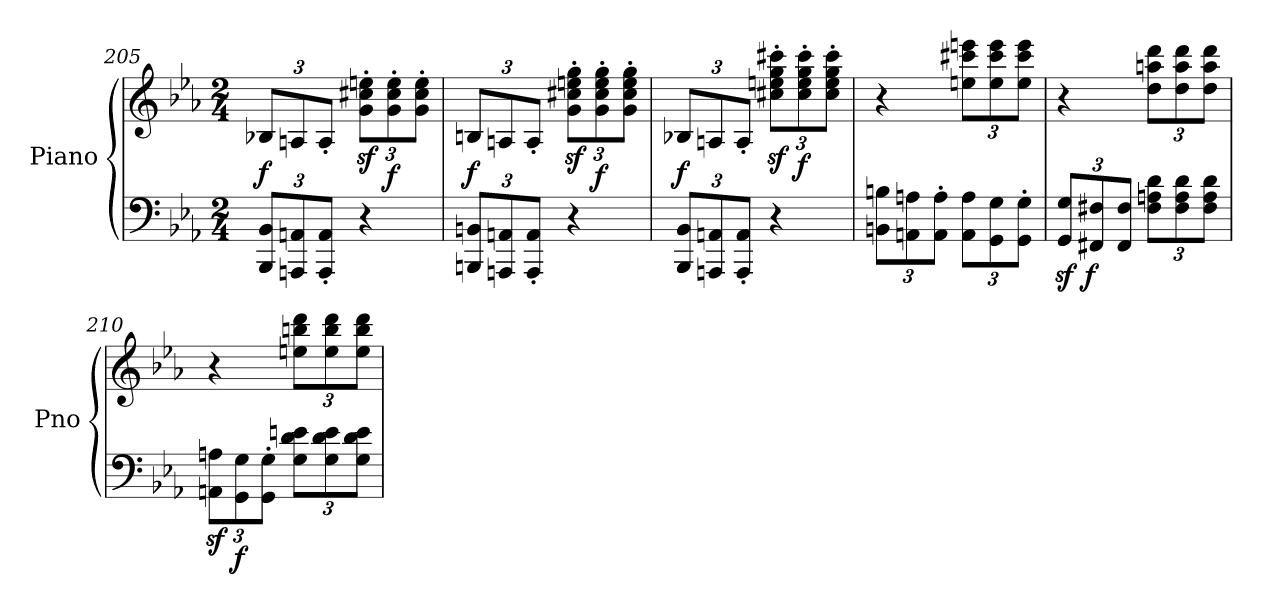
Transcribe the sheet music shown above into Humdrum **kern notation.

**kern	**kern	**dynam
*part1	*part1	*part1
*staff2	*staff1	*staff1/2
*I"Piano	*	*
*I'Pno	*	*
*clefF4	*clefG2	*
*k[b-e-a-]	*k[b-e-a-]	*
*M2/4	*M2/4	*
*Xbrackettup	*Xbrackettup	*
=205	=205	=205
!	!	!LO:DY:b
12BBB-/ 12BB-/L	12B-X/L	f
12AAAn/ 12AAn/	12An/	.
12AAA/' 12AA/'J	12A'/J	.
4r	12g\z<' 12cc#X\z<' 12een\z<'L	.
!	!	!LO:DY:b
.	12g\' 12cc#\' 12ee\'	f
.	12g\' 12cc#\' 12ee\'J	.
=206	=206	=206
!	!	!LO:DY:b
12BBBn/ 12BBn/L	12Bn/L	f
12AAAn/ 12AAn/	12An/	.
12AAA/' 12AA/'J	12A'/J	.
4r	12g\z<' 12cc#X\z<' 12een\z<' 12gg\z<'L	.
!	!	!LO:DY:b
.	12g\' 12cc#\' 12ee\' 12gg\'	f
.	12g\' 12cc#\' 12ee\' 12gg\'J	.
=207	=207	=207
!	!	!LO:DY:b
12BBB-/ 12BB-/L	12B-X/L	f
12AAAn/ 12AAn/	12An/	.
12AAA/' 12AA/'J	12A'/J	.
4r	12cc#X\z<' 12een\z<' 12gg\z<' 12ccc#X\z<'L	.
!	!	!LO:DY:b
.	12cc#\' 12ee\' 12gg\' 12ccc#\'	f
.	12cc#\' 12ee\' 12gg\' 12ccc#\'J	.
!!LO:LB:g=z
=208	=208	=208
12BBn\ 12Bn\L	4r	.
12AAn\ 12An\	.	.
12AA\' 12A\'J	.	.
12AA\ 12A\L	12een\ 12ccc#X\ 12eeen\L	.
12GG\ 12G\	12ee\ 12ccc#\ 12eee\	.
12GG\' 12G\'J	12ee\ 12ccc#\ 12eee\J	.
=209	=209	=209
12GG/z> 12G/z>L	4r	.
!	!	!LO:DY:b=2
12FF#X/ 12F#X/	.	f
12FF#/ 12F#/J	.	.
12F#\ 12An\ 12d\L	12dd\ 12aan\ 12ddd\L	.
12F#\ 12A\ 12d\	12dd\ 12aa\ 12ddd\	.
12F#\ 12A\ 12d\J	12dd\ 12aa\ 12ddd\J	.
=210	=210	=210
12AAn\z> 12An\z>L	4r	.
!	!	!LO:DY:b=2
12GG\ 12G\	.	f
12GG\' 12G\'J	.	.
12G\ 12d\ 12en\L	12een\ 12bbn\ 12ddd\L	.
12G\ 12d\ 12e\	12ee\ 12bb\ 12ddd\	.
12G\ 12d\ 12e\J	12ee\ 12bb\ 12ddd\J	.
=	=	=
*-	*-	*-
